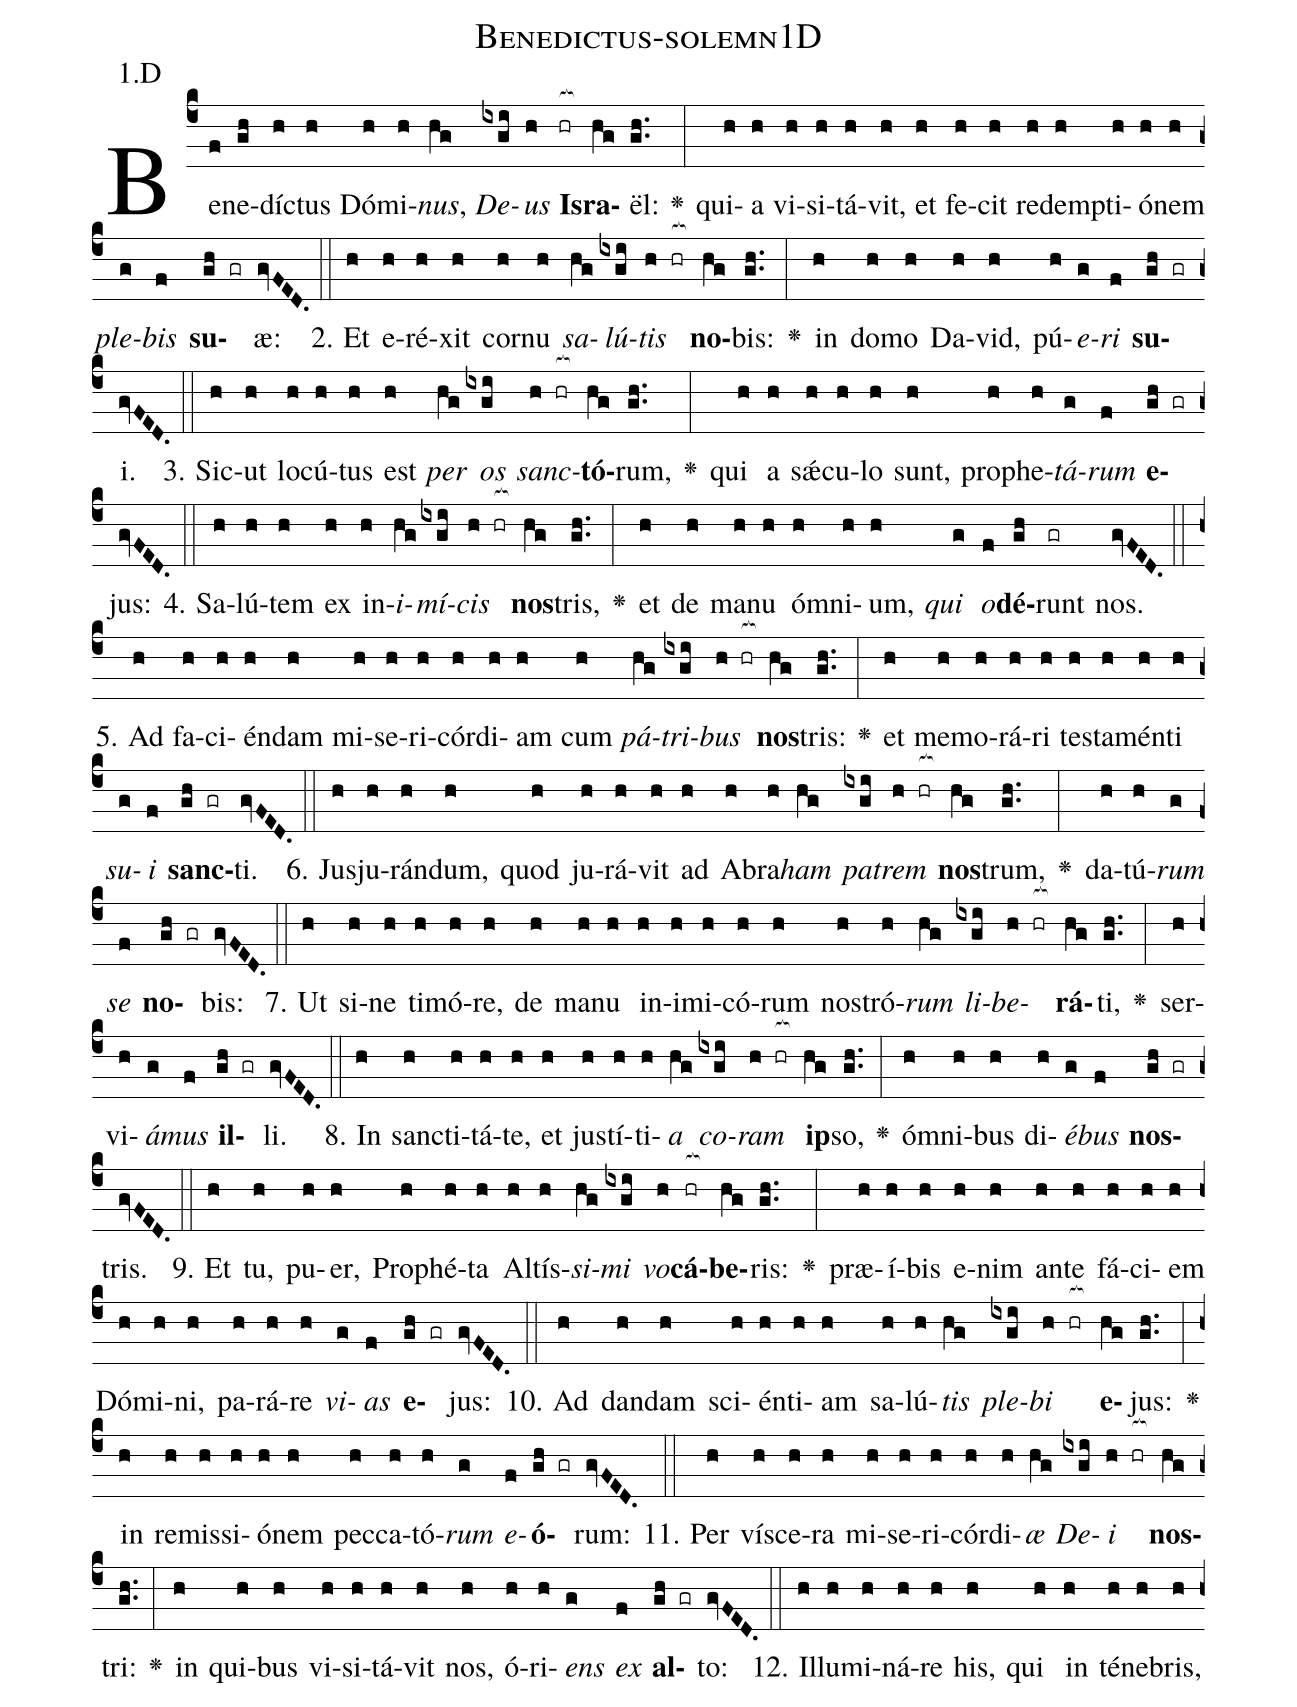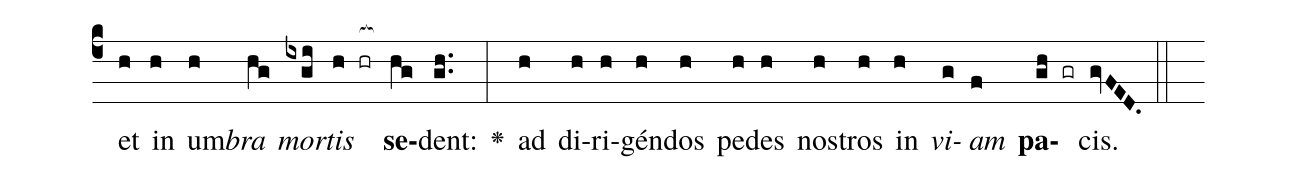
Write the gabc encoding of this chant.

name: Benedictus-solemn1D;
annotation: 1.D;
%%
(c4)Be(f)ne(gh)díc(h)tus(h) Dó(h)mi(h)<i>nus</i>,(hg) <i>De</i>(ixgi)<i>us</i>(h) <b>Is</b>(hr[ocb:1{])<b>ra</b>(hg[ocb:0}])ël:(gh..) <v>\greheightstar</v>(:) qui(h)a(h) vi(h)si(h)tá(h)vit,(h) et(h) fe(h)cit(h) red(h)emp(h)ti(h)ó(h)nem(h) <i>ple</i>(g)<i>bis</i>(f) <b>su</b>(gh gr)æ:(gvFED.) (::)
2. Et(h) e(h)ré(h)xit(h) cor(h)nu(h) <i>sa</i>(hg)<i>lú</i>(ixgi)<i>tis</i>(h hr[ocb:1{]) <b>no</b>(hg[ocb:0}])bis:(gh..) <v>\greheightstar</v>(:) in(h) do(h)mo(h) Da(h)vid,(h) pú(h)<i>e</i>(g)<i>ri</i>(f) <b>su</b>(gh gr)i.(gvFED.) (::)
3. Sic(h)ut(h) lo(h)cú(h)tus(h) est(h) <i>per</i>(hg) <i>os</i>(ixgi) <i>sanc</i>(h hr[ocb:1{])<b>tó</b>(hg[ocb:0}])rum,(gh..) <v>\greheightstar</v>(:) qui(h) a(h) sǽ(h)cu(h)lo(h) sunt,(h) pro(h)phe(h)<i>tá</i>(g)<i>rum</i>(f) <b>e</b>(gh gr)jus:(gvFED.) (::)
4. Sa(h)lú(h)tem(h) ex(h) in(h)<i>i</i>(hg)<i>mí</i>(ixgi)<i>cis</i>(h hr[ocb:1{]) <b>nos</b>(hg[ocb:0}])tris,(gh..) <v>\greheightstar</v>(:) et(h) de(h) ma(h)nu(h) óm(h)ni(h)um,(h) <i>qui</i>(g) <i>o</i>(f)<b>dé</b>(gh)runt(gr) nos.(gvFED.) (::)
5. Ad(h) fa(h)ci(h)én(h)dam(h) mi(h)se(h)ri(h)cór(h)di(h)am(h) cum(h) <i>pá</i>(hg)<i>tri</i>(ixgi)<i>bus</i>(h hr[ocb:1{]) <b>nos</b>(hg[ocb:0}])tris:(gh..) <v>\greheightstar</v>(:) et(h) me(h)mo(h)rá(h)ri(h) tes(h)ta(h)mén(h)ti(h) <i>su</i>(g)<i>i</i>(f) <b>sanc</b>(gh gr)ti.(gvFED.) (::)
6. Ju(h)sju(h)rán(h)dum,(h) quod(h) ju(h)rá(h)vit(h) ad(h) A(h)bra(h)<i>ham</i>(hg) <i>pa</i>(ixgi)<i>trem</i>(h hr[ocb:1{]) <b>nos</b>(hg[ocb:0}])trum,(gh..) <v>\greheightstar</v>(:) da(h)tú(h)<i>rum</i>(g) <i>se</i>(f) <b>no</b>(gh gr)bis:(gvFED.) (::)
7. Ut(h) si(h)ne(h) ti(h)mó(h)re,(h) de(h) ma(h)nu(h) in(h)i(h)mi(h)có(h)rum(h) nos(h)tró(h)<i>rum</i>(hg) <i>li</i>(ixgi)<i>be</i>(h hr[ocb:1{])<b>rá</b>(hg[ocb:0}])ti,(gh..) <v>\greheightstar</v>(:) ser(h)vi(h)<i>á</i>(g)<i>mus</i>(f) <b>il</b>(gh gr)li.(gvFED.) (::)
8. In(h) sanc(h)ti(h)tá(h)te,(h) et(h) jus(h)tí(h)ti(h)<i>a</i>(hg) <i>co</i>(ixgi)<i>ram</i>(h hr[ocb:1{]) <b>ip</b>(hg[ocb:0}])so,(gh..) <v>\greheightstar</v>(:) óm(h)ni(h)bus(h) di(h)<i>é</i>(g)<i>bus</i>(f) <b>nos</b>(gh gr)tris.(gvFED.) (::)
9. Et(h) tu,(h) pu(h)er,(h) Pro(h)phé(h)ta(h) Al(h)tís(h)<i>si</i>(hg)<i>mi</i>(ixgi) <i>vo</i>(h)<b>cá</b>(hr[ocb:1{])<b>be</b>(hg[ocb:0}])ris:(gh..) <v>\greheightstar</v>(:) præ(h)í(h)bis(h) e(h)nim(h) an(h)te(h) fá(h)ci(h)em(h) Dó(h)mi(h)ni,(h) pa(h)rá(h)re(h) <i>vi</i>(g)<i>as</i>(f) <b>e</b>(gh gr)jus:(gvFED.) (::)
10. Ad(h) dan(h)dam(h) sci(h)én(h)ti(h)am(h) sa(h)lú(h)<i>tis</i>(hg) <i>ple</i>(ixgi)<i>bi</i>(h hr[ocb:1{]) <b>e</b>(hg[ocb:0}])jus:(gh..) <v>\greheightstar</v>(:) in(h) re(h)mis(h)si(h)ó(h)nem(h) pec(h)ca(h)tó(h)<i>rum</i>(g) <i>e</i>(f)<b>ó</b>(gh gr)rum:(gvFED.) (::)
11. Per(h) ví(h)sce(h)ra(h) mi(h)se(h)ri(h)cór(h)di(h)<i>æ</i>(hg) <i>De</i>(ixgi)<i>i</i>(h hr[ocb:1{]) <b>nos</b>(hg[ocb:0}])tri:(gh..) <v>\greheightstar</v>(:) in(h) qui(h)bus(h) vi(h)si(h)tá(h)vit(h) nos,(h) ó(h)ri(h)<i>ens</i>(g) <i>ex</i>(f) <b>al</b>(gh gr)to:(gvFED.) (::)
12. Il(h)lu(h)mi(h)ná(h)re(h) his,(h) qui(h) in(h) té(h)ne(h)bris,(h) et(h) in(h) um(h)<i>bra</i>(hg) <i>mor</i>(ixgi)<i>tis</i>(h hr[ocb:1{]) <b>se</b>(hg[ocb:0}])dent:(gh..) <v>\greheightstar</v>(:) ad(h) di(h)ri(h)gén(h)dos(h) pe(h)des(h) nos(h)tros(h) in(h) <i>vi</i>(g)<i>am</i>(f) <b>pa</b>(gh gr)cis.(gvFED.) (::)
